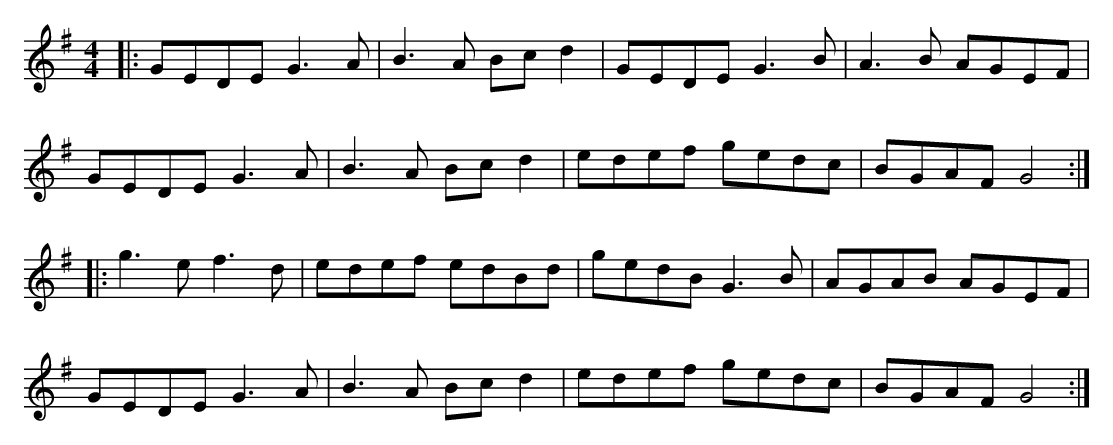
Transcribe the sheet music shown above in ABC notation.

X:1
M:4/4
K:G
|:GEDE G3A|B3A Bcd2|GEDE G3B|A3B AGEF|
GEDE G3A|B3A Bcd2|edef gedc|BGAF G4:|
|:g3e f3d|edef edBd|gedB G3B|AGAB AGEF|
GEDE G3A|B3A Bcd2|edef gedc|BGAF G4:|
